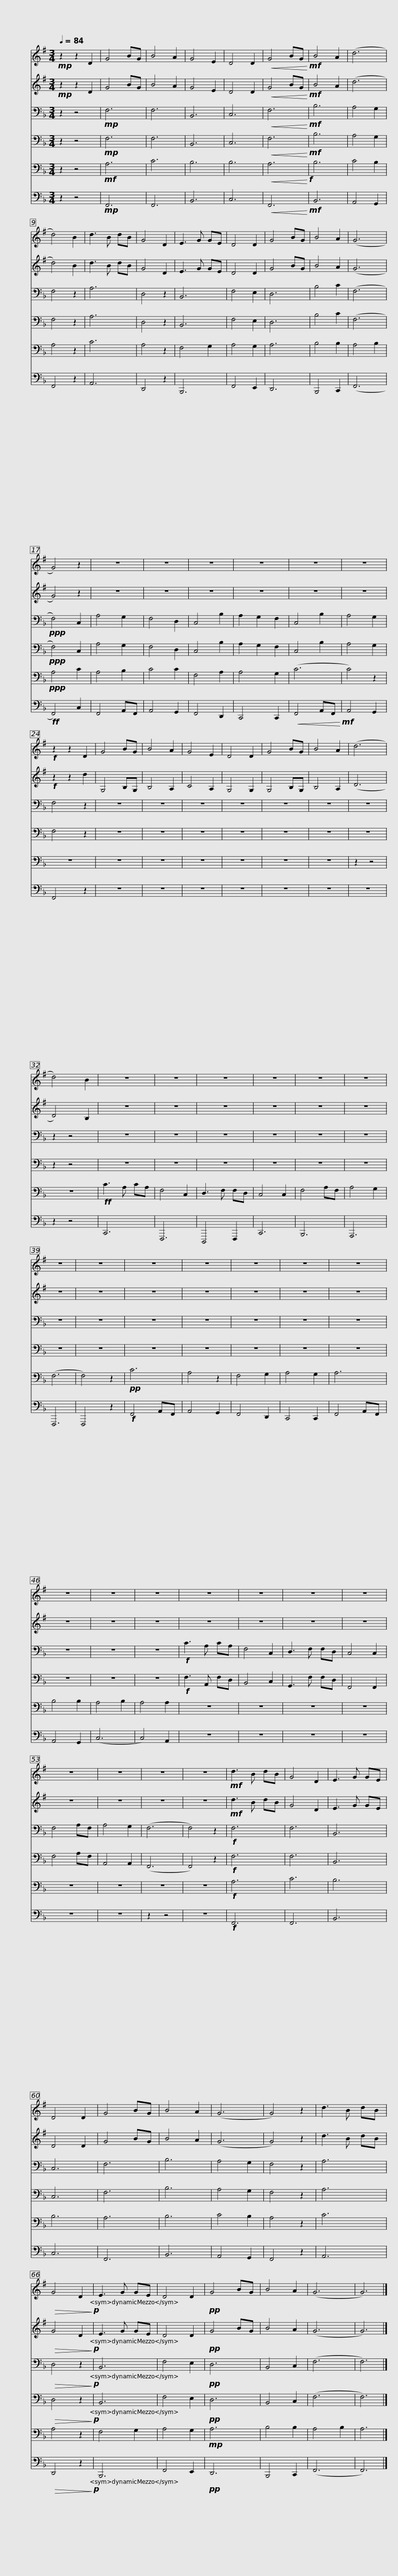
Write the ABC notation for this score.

X:1
%%score 1 2 3 4 5 6
L:1/8
Q:1/4=84
M:3/4
I:linebreak $
K:F
V:1 treble transpose=-2
V:2 treble transpose=-2
V:3 bass
V:4 bass
V:5 bass
V:6 bass
V:1
[K:G]!mp! z2 z2 D2 | G4 BG | B4 A2 | G4 E2 | D4 D2 | %5
!<(! G4 BG!<)!!mf! | B4 A2 | (d6 | d4) B2 | d3 B dB | %10
 G4 D2 | E3 G GE |$ D4 D2 | G4 BG | B4 A2 | %15
 (G6 | G4) z2 | z6 | z6 | z6 | %20
 z6 | z6 | z6 |!f! z2 z2 D2 | G4 BG |$ %25
 B4 A2 | G4 E2 | D4 D2 | G4 BG | B4 A2 | %30
 (d6 | d4) B2 | z6 | z6 | z6 | %35
 z6 | z6 |$ z6 | z6 | z6 | %40
 z6 | z6 | z6 | z6 | z6 | %45
 z6 | z6 | z6 | z6 | z6 |$ %50
 z6 | z6 | z6 | z6 | z6 | %55
 z6 |!mf! d3 B dB | G4 D2 | E3 G GE | D4 D2 | %60
 G4 BG | B4 A2 | (G6 |$ G4) z2 | d3 B dB | %65
!>(! G4 D2!>)!!p! | E3 G GE | D4 D2 |!pp! G4 BG | B4 A2 | %70
 (G6 | G6) |] %72
V:2
[K:G]!mp! z2 z2 D2 | G4 BG | B4 A2 | G4 E2 | D4 D2 | %5
!<(! G4 BG!<)!!mf! | B4 A2 | (d6 | d4) B2 | d3 B dB | %10
 G4 D2 | E3 G GE |$ D4 D2 | G4 BG | B4 A2 | %15
 (G6 | G4) z2 | z6 | z6 | z6 | %20
 z6 | z6 | z6 |!f! z2 z2 d2 | G,4 B,G, |$ %25
 B,4 A,2 | C4 A,2 | G,4 G,2 | G,4 B,G, | B,4 A,2 | %30
 (D6 | D4) B,2 | z6 | z6 | z6 | %35
 z6 | z6 |$ z6 | z6 | z6 | %40
 z6 | z6 | z6 | z6 | z6 | %45
 z6 | z6 | z6 | z6 | z6 |$ %50
 z6 | z6 | z6 | z6 | z6 | %55
 z6 |!mf! d3 B dB | G4 D2 | E3 G GE | D4 D2 | %60
 G4 BG | B4 A2 | (G6 |$ G4) z2 | d3 B dB | %65
!>(! G4 D2!>)!!p! | E3 G GE | D4 D2 |!pp! G4 BG | B4 A2 | %70
 (G6 | G6) |] %72
V:3
 z2 z4 |!mp! F,6 | F,6 | B,,6 | C,6 | %5
!<(! F,6!<)!!mf! | B,6 | A,4 G,2 | F,4 z2 | A,6 | %10
 D,4 z2 | B,,6 |$ F,4 E,2 | D,6 | B,4 C2 | %15
 (F,6 |!ppp! F,4) C,2 | A,4 G,2 | F,4 D,2 | C,4 B,2 | %20
 A,2 G,2 F,2 | C,4 B,2 | A,4 G,2 | F,4 z2 | z6 |$ %25
 z6 | z6 | z6 | z6 | z6 | %30
 z6 | z2 z4 | z6 | z6 | z6 | %35
 z6 | z6 |$ z6 | z6 | z6 | %40
 z6 | z6 | z6 | z6 | z6 | %45
 z6 | z6 | z6 |!f! C3 A, CA, | F,4 C,2 |$ %50
 D,3 F, F,D, | C,4 C,2 | F,4 A,F, | A,4 G,2 | (F,6 | %55
 F,4) z2 |!f! F,6 | F,6 | B,,6 | C,6 | %60
 F,6 | B,6 | A,4 G,2 |$ F,4 z2 | A,6 | %65
!>(! D,4 z2!>)!!p! | B,,6 | F,4 E,2 |!pp! D,6 | B,,4 C,2 | %70
 (F,6 | F,6) |] %72
V:4
 z2 z4 |!mp! F,6 | F,6 | B,,6 | C,6 | %5
!<(! F,6!<)!!mf! | B,6 | A,4 G,2 | F,4 z2 | A,6 | %10
 D,4 z2 | B,,6 |$ F,4 E,2 | D,6 | B,4 C2 | %15
 (F,6 |!ppp! F,4) C,2 | A,4 G,2 | F,4 D,2 | C,4 B,2 | %20
 A,2 G,2 F,2 | C,4 B,2 | A,4 G,2 | F,4 z2 | z6 |$ %25
 z6 | z6 | z6 | z6 | z6 | %30
 z6 | z2 z4 | z6 | z6 | z6 | %35
 z6 | z6 |$ z6 | z6 | z6 | %40
 z6 | z6 | z6 | z6 | z6 | %45
 z6 | z6 | z6 |!f! F,3 A,, F,D, | B,,4 C,2 |$ %50
 G,,3 F, F,D, | F,,4 F,,2 | F,4 A,F, | A,,4 A,,2 | (F,,6 | %55
 F,,4) z2 |!f! F,6 | F,6 | B,,6 | C,6 | %60
 F,6 | B,6 | A,4 G,2 |$ F,4 z2 | A,6 | %65
!>(! D,4 z2!>)!!p! | B,,6 | F,4 E,2 |!pp! D,6 | B,,4 C,2 | %70
 (F,6 | F,6) |] %72
V:5
 z2 z4 |!mf! A,6 | C6 | B,6 | B,6 | %5
!<(! A,6!<)!!f! | B,6 | C4 B,2 | A,4 z2 | C6 | %10
 A,4 z2 | F,4 G,2 |$ A,4 G,2 | A,6 | B,4 B,2 | %15
 A,4 B,2 |!ppp! A,4 C2 | A,4 B,2 | C4 C2 | F,4 A,2 | %20
 A,4 G,2 | (C6 | C4) z2 | z6 | z6 |$ %25
 z6 | z6 | z6 | z6 | z6 | %30
 z2 z4 | z6 |!ff! C3 A, CA, | F,4 C,2 | D,3 F, F,D, | %35
 C,4 C,2 | F,4 A,F, |$ A,4 G,2 | (F,6 | F,4) z2 | %40
!pp! C6 | A,4 z2 | F,4 G,2 | A,4 G,2 | A,6 | %45
 B,4 B,2 | A,4 B,2 | A,4 A,2 | z6 | z6 |$ %50
 z6 | z6 | z6 | z6 | z6 | %55
 z6 |!f! A,6 | C6 | B,6 | B,6 | %60
 A,6 | B,6 | C4 B,2 |$ A,4 z2 | C6 | %65
 A,4 z2 | F,4 G,2 | A,4 G,2 |!mp! A,6 | B,4 B,2 | %70
 A,4 B,2 | A,6 |] %72
V:6
 z2 z4 |!mp! F,,6 | F,,6 | B,,6 | C,6 | %5
!<(! F,,6!<)!!mf! | B,,6 | A,,4 G,,2 | F,,4 z2 | A,,6 | %10
 D,,4 z2 | B,,,6 |$ F,,4 E,,2 | D,,6 | B,,,4 C,,2 | %15
 (F,,6 |!ff! F,,4) C,2 | F,,4 A,,F,, | A,,4 G,,2 | F,,4 D,,2 | %20
 C,,4 C,,2 |!<(! F,,4 A,,F,,!<)!!mf! | A,,4 G,,2 | F,,4 z2 | z6 |$ %25
 z6 | z6 | z6 | z6 | z6 | %30
 z6 | z2 z4 | C,,6 | F,,,6 | D,,,4 F,,,2 | %35
 C,,6 | B,,,6 |$ A,,,6 | F,,,6 | F,,,4 z2 | %40
!f! F,,4 A,,F,, | A,,4 G,,2 | F,,4 D,,2 | C,,4 C,,2 | F,,4 A,,F,, | %45
 A,,4 G,,2 | (C,6 | C,4) A,,2 | z6 | z6 |$ %50
 z6 | z6 | z6 | z6 | z2 z4 | %55
 z6 |!f! F,,6 | F,,6 | B,,6 | C,6 | %60
 F,,6 | B,,6 | A,,4 G,,2 |$ F,,4 z2 | A,,6 | %65
!>(! D,,4 z2!>)!!p! | B,,,6 | F,,4 E,,2 |!pp! D,,6 | B,,,4 C,,2 | %70
 (F,,6 | F,,6) |] %72
